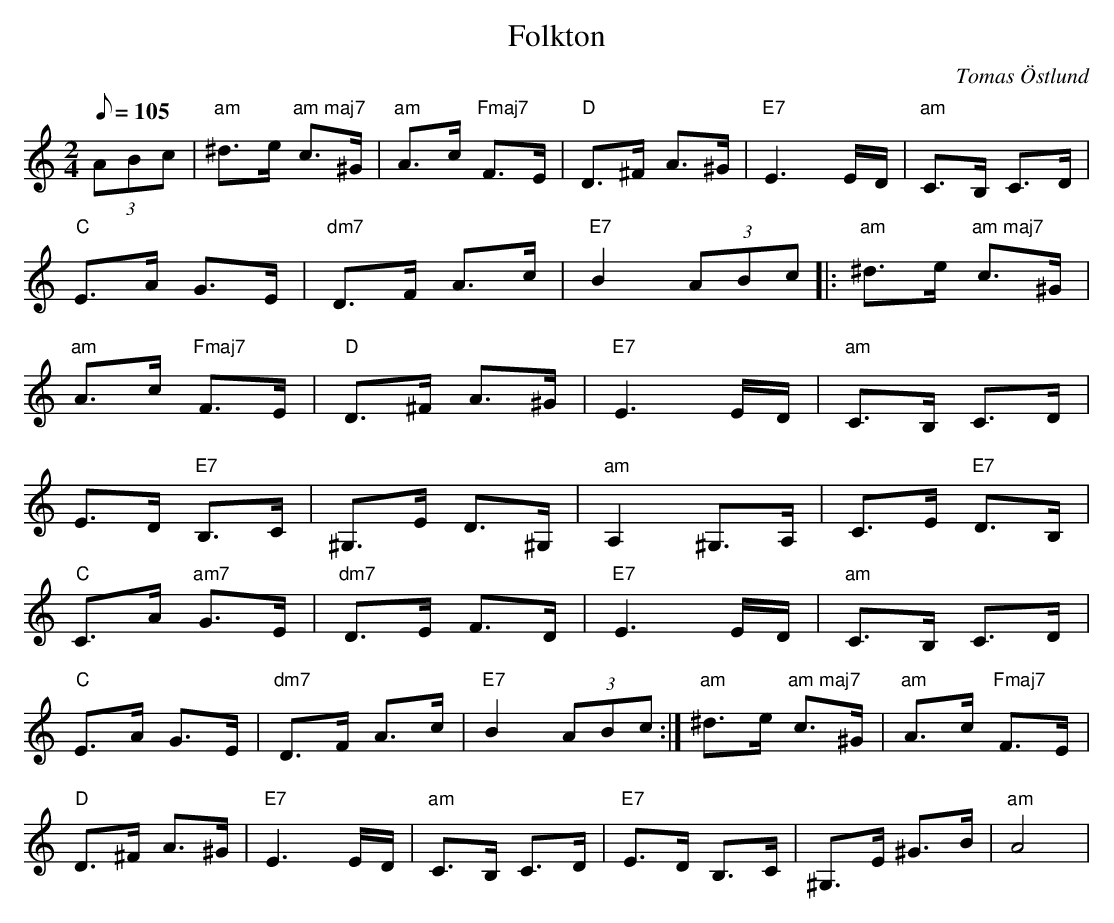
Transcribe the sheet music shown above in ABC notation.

X:1
T:Folkton
C:Tomas Östlund
M:2/4
L:1/8
Q:105
K:Am
(3ABc |"am" ^d>e "am maj7"c>^G |"am"  A>c "Fmaj7"F>E |"D" D>^F A>^G | "E7"E3E/D/ |"am" C>B, C>D |
"C"E>A G>E |"dm7" D>F A>c |"E7" B2 (3ABc |: "am"^d>e "am maj7"c>^G |
"am"A>c "Fmaj7"F>E |"D" D>^F A>^G |"E7" E3E/D/ |"am" C>B, C>D |
E>D "E7"B,>C | ^G,>E D>^G, |"am" A,2 ^G,>A, | C>E "E7"D>B, |
"C"C>A "am7"G>E | "dm7"D>E F>D | "E7"E3E/D/ | "am"C>B, C>D |
"C"E>A G>E | "dm7"D>F A>c | "E7"B2 (3ABc :|"am" ^d>e "am maj7"c>^G |"am"  A>c "Fmaj7"F>E |
"D" D>^F A>^G | "E7"E3E/D/ |"am" C>B, C>D |"E7"E>D B,>C |^G,>E ^G>B|"am" A4|
